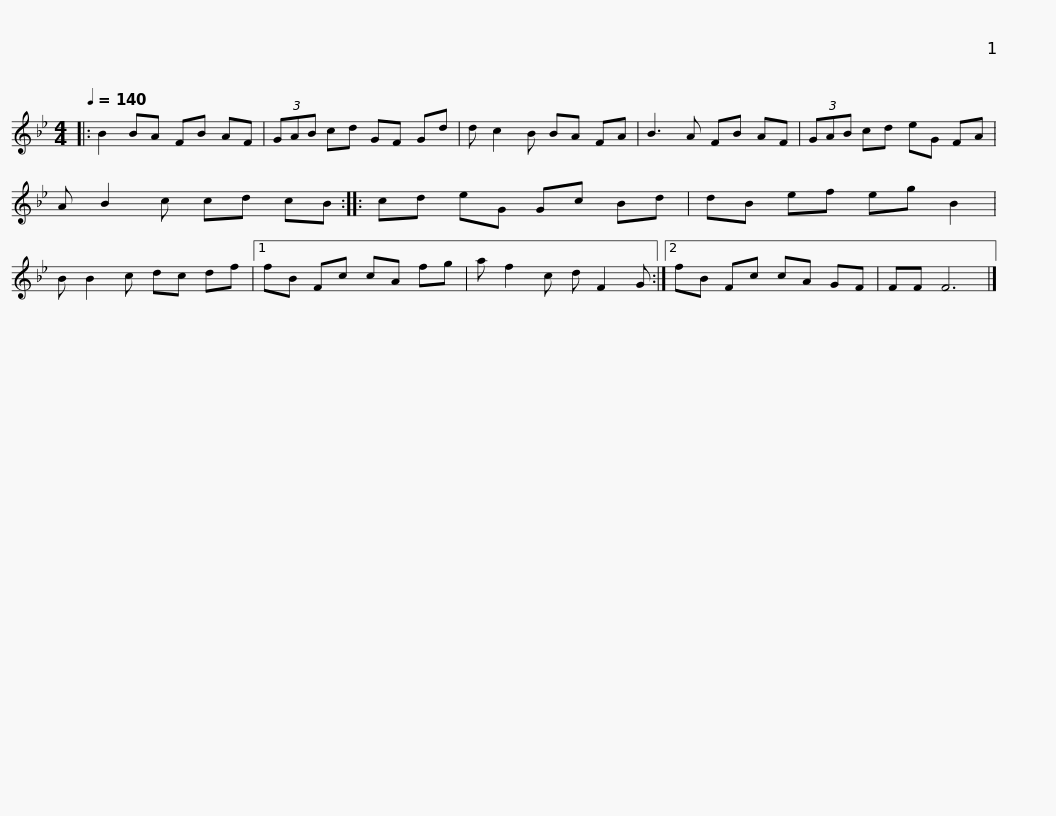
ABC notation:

X:1
L:1/8
Q:1/4=140
M:4/4
I:linebreak $
K:Bb
V:1 treble
V:1
|: B2 BA FB AF | (3GAB cd GF Gd | d c2 B BA FA | B3 A FB AF | (3GAB cd eG FA |$ %5
 A B2 c cd cB :: cd eG Gc Bd | dB ef eg B2 | B B2 c dc df |1 fB Fc cA fg |$ %10
 a f2 c d F2 G :|2 fB Fc cA GF | FF F6 |] %13
